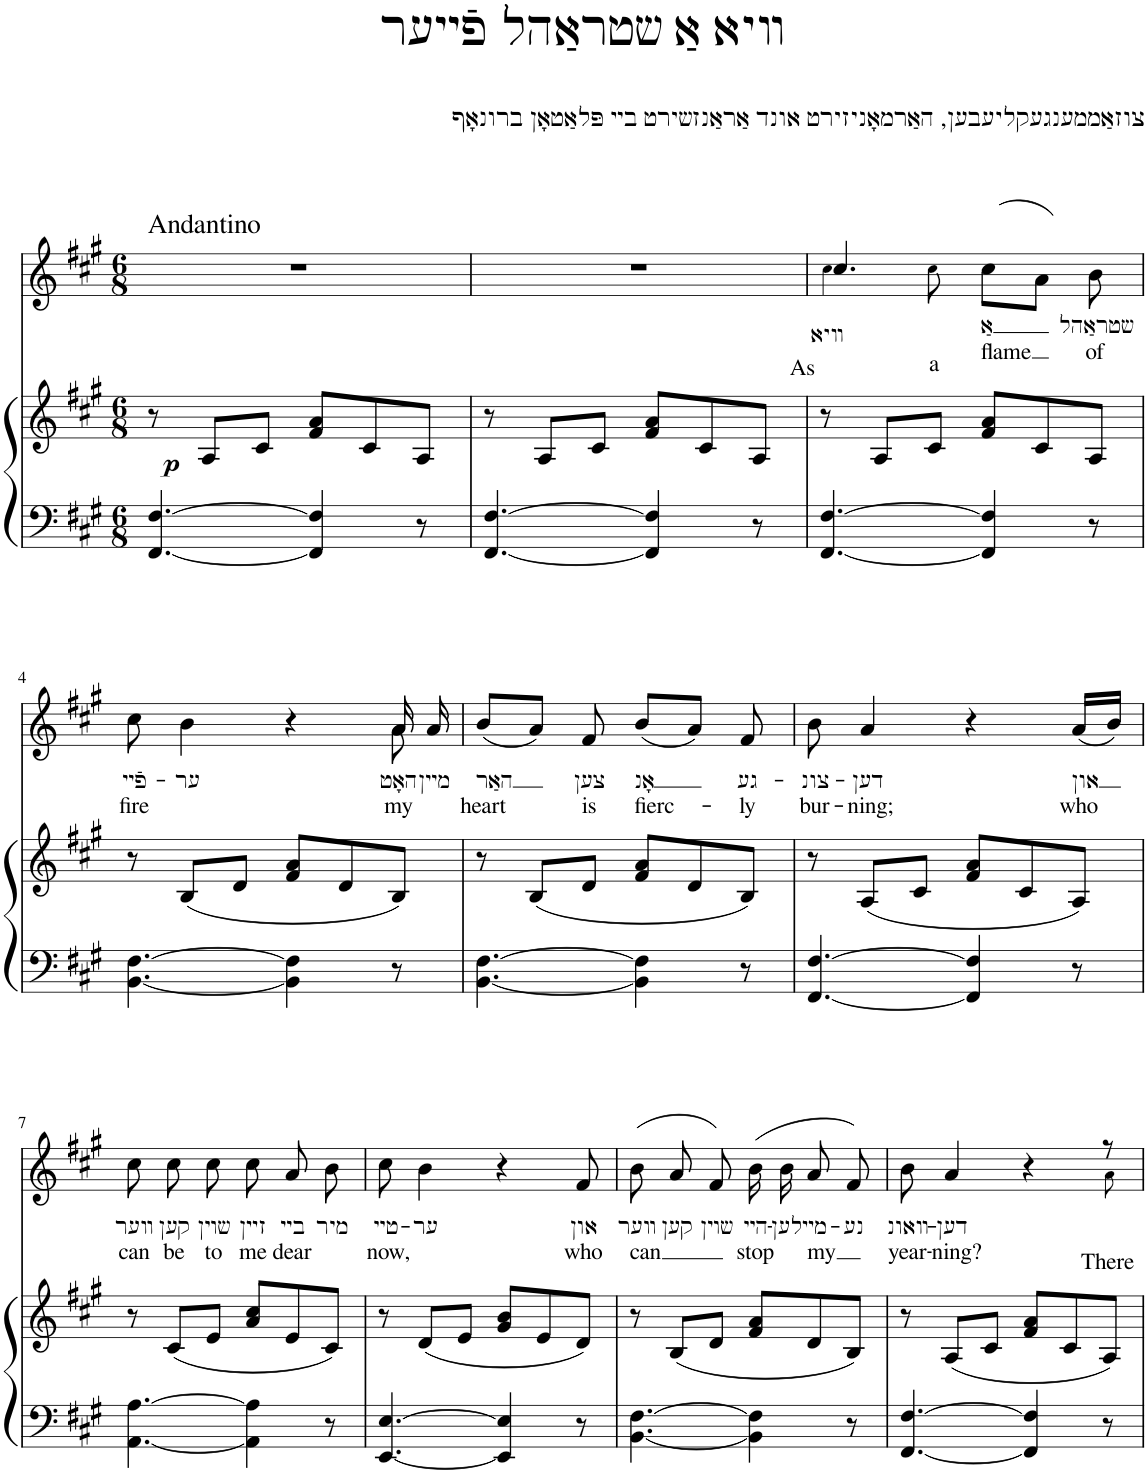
**kern	**kern	**dynam	**kern	**text	**text
*part2	*part2	*part2	*part1	*part1	*part1
*staff3	*staff2	*staff2/3	*staff1	*staff1	*staff1
*I"Klavier	*	*	*I"Piano	*	*
*	*	*	*I'Pno	*	*
*clefF4	*clefG2	*	*clefG2	*	*
*k[f#c#g#]	*k[f#c#g#]	*	*k[f#c#g#]	*	*
*M6/8	*M6/8	*	*M6/8	*	*
=1	=1	=1	=1	=1	=1
!	!	!	!LO:TX:a:t=Andantino	!	!
[4.FF#/ [4.F#/	8r	.	2.r	.	.
!	!	!LO:DY:b	!	!	!
.	8A/L	p	.	.	.
.	8c#/J	.	.	.	.
4FF#/] 4F#/]	8f#/ 8a/L	.	.	.	.
.	8c#/	.	.	.	.
8r	8A/J	.	.	.	.
=2	=2	=2	=2	=2	=2
[4.FF#/ [4.F#/	8r	.	2.r	.	.
.	8A/L	.	.	.	.
.	8c#/J	.	.	.	.
4FF#/] 4F#/]	8f#/ 8a/L	.	.	.	.
.	8c#/	.	.	.	.
8r	8A/J	.	.	.	.
=3	=3	=3	=3	=3	=3
!	!	!	!	!LO:LY:b	!
*	*	*	*^	*	*
!	!	!	!	!	!LO:LY:b	!
[4.FF#/ [4.F#/	8r	.	4.cc#/	4cc#!\	As	.
.	8A/L	.	.	.	.	.
!	!	!	!	!	!LO:LY:b	!
.	8c#/J	.	.	8cc#!\	a	.
!	!	!	!	!	!LO:LY:b	!LO:LY:b
4FF#/] 4F#/]	8f#/ 8a/L	.	(8cc#\L	4.ryy	אַ	flame
.	8c#/	.	8a\J)	.	.	.
!	!	!	!	!	!LO:LY:b	!LO:LY:b
8r	8A/J	.	8b\	.	שטראַהל	of
!!LO:LB:g=z	!!
=4	=4	=4	=4	=4	=4	=4
!	!	!	!	!	!LO:LY:b	!LO:LY:b
[4.BB\ [4.F#\	8r	.	8cc#\	8ryy	פֿײ-	fire
!	!	!	!	!	!LO:LY:b	!
*	*	*	*v	*v	*	*
.	(8B/L	.	4b\	-ער	.
.	8d/J	.	.	.	.
4BB\] 4F#\]	8f#/ 8a/L	.	4r	.	.
.	8d/	.	.	.	.
!	!	!	!	!LO:LY:b	!LO:LY:b
*	*	*	*^	*	*
8r	8B/J)	.	16a/	8a\	האָט	my
!	!	!	!	!	!LO:LY:b	!
.	.	.	16a/	.	מײן	.
*	*	*	*v	*v	*	*
=5	=5	=5	=5	=5	=5
!	!	!	!	!LO:LY:b	!LO:LY:b
[4.BB\ [4.F#\	8r	.	(8b/L	האַר	heart
.	(8B/L	.	8a/J)	.	.
!	!	!	!	!LO:LY:b	!LO:LY:b
.	8d/J	.	8f#/	צען	is
!	!	!	!	!LO:LY:b	!LO:LY:b
4BB\] 4F#\]	8f#/ 8a/L	.	(8b/L	אָנ	fierc-
.	8d/	.	8a/J)	.	.
!	!	!	!	!LO:LY:b	!LO:LY:b
8r	8B/J)	.	8f#/	גע-	-ly
=6	=6	=6	=6	=6	=6
!	!	!	!	!LO:LY:b	!LO:LY:b
[4.FF#/ [4.F#/	8r	.	8b\	-צונ-	bur-
!	!	!	!	!LO:LY:b	!LO:LY:b
.	(8A/L	.	4a/	-דען	-ning;
.	8c#/J	.	.	.	.
4FF#/] 4F#/]	8f#/ 8a/L	.	4r	.	.
.	8c#/	.	.	.	.
!	!	!	!	!LO:LY:b	!LO:LY:b
8r	8A/J)	.	(16a/LL	און	who
.	.	.	16b/JJ)	.	.
!!LO:LB:g=z
=7	=7	=7	=7	=7	=7
!	!	!	!	!LO:LY:b	!LO:LY:b
[4.AA\ [4.A\	8r	.	8cc#\	װער	can
!	!	!	!	!LO:LY:b	!LO:LY:b
.	(8c#/L	.	8cc#\	קען	be
!	!	!	!	!LO:LY:b	!LO:LY:b
.	8e/J	.	8cc#\	שױן	to
!	!	!	!	!LO:LY:b	!LO:LY:b
4AA\] 4A\]	8a/ 8cc#/L	.	8cc#\	זײן	me
!	!	!	!	!LO:LY:b	!LO:LY:b
.	8e/	.	8a/	בײ	dear
!	!	!	!	!LO:LY:b	!
8r	8c#/J)	.	8b\	מיר	.
=8	=8	=8	=8	=8	=8
!	!	!	!	!LO:LY:b	!LO:LY:b
[4.EE/ [4.E/	8r	.	8cc#\	טײ-	now,
!	!	!	!	!LO:LY:b	!
.	(8d/L	.	4b\	-ער	.
.	8e/J	.	.	.	.
4EE/] 4E/]	8g#/ 8b/L	.	4r	.	.
.	8e/	.	.	.	.
!	!	!	!	!LO:LY:b	!LO:LY:b
8r	8d/J)	.	8f#/	און	who
=9	=9	=9	=9	=9	=9
!	!	!	!	!LO:LY:b	!LO:LY:b
[4.BB\ [4.F#\	8r	.	(8b\	װער	can
!	!	!	!	!LO:LY:b	!
.	(8B/L	.	8a/	קען	.
!	!	!	!	!LO:LY:b	!
.	8d/J	.	8f#/)	שױן	.
!	!	!	!	!LO:LY:b	!LO:LY:b
4BB\] 4F#\]	8f#/ 8a/L	.	(16b\	הײ-	stop
!	!	!	!	!LO:LY:b	!
.	.	.	16b\	-לען	.
!	!	!	!	!LO:LY:b	!LO:LY:b
.	8d/	.	8a/	מײ-	my
!	!	!	!	!LO:LY:b	!
8r	8B/J)	.	8f#/)	-נע	.
=10	=10	=10	=10	=10	=10
!	!	!	!	!LO:LY:b	!LO:LY:b
*	*	*	*^	*	*
[4.FF#/ [4.F#/	8r	.	8b\	8ryy	װאונ-	year-
!	!	!	!	!	!LO:LY:b	!LO:LY:b
*	*	*	*v	*v	*	*
.	(8A/L	.	4a/	-דען	-ning?
.	8c#/J	.	.	.	.
4FF#/] 4F#/]	8f#/ 8a/L	.	4r	.	.
.	8c#/	.	.	.	.
*	*	*	*^	*	*
!	!	!	!	!	!LO:LY:b	!
8r	8A/J)	.	8r	8a!\	There	.
*	*	*	*v	*v	*	*
=	=	=	=	=	=
*-	*-	*-	*-	*-	*-
